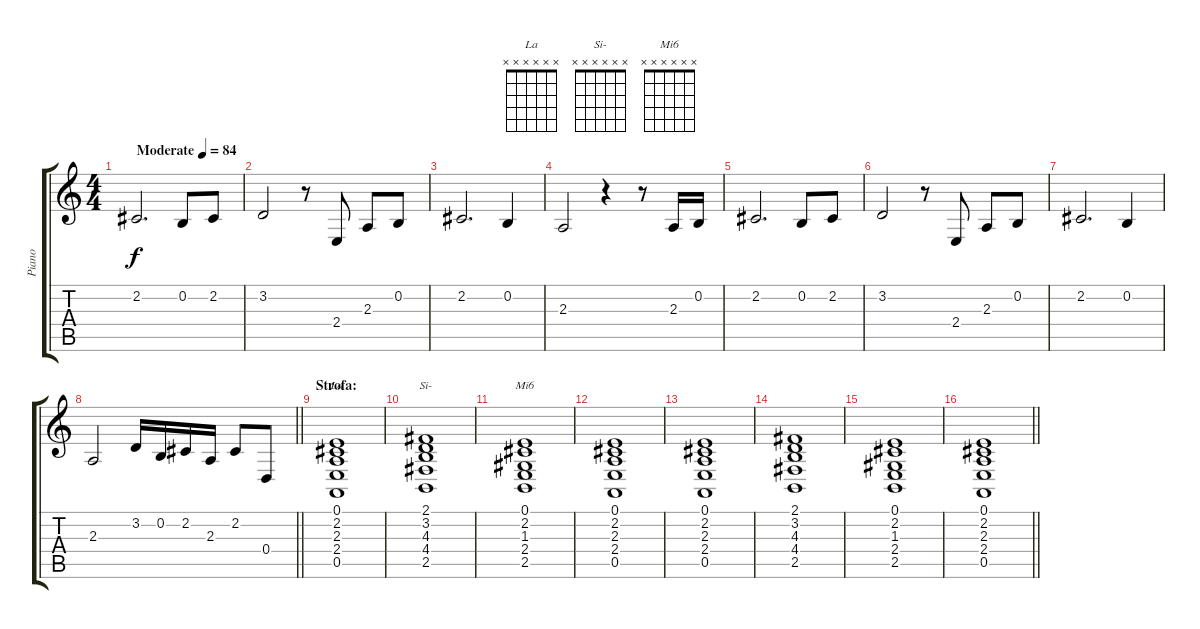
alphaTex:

\track ("Piano" "Piano") {instrument brightacousticpiano}
\staff {score tabs}
\tuning (E4 B3 G3 D3 A2 D2) {hide}
\chord ("La" x x x x x x)
\chord ("Si-" x x x x x x)
\chord ("Mi6" x x x x x x)
\ts (4 4)
\tempo (84 "Moderate")
\clef g2
\ks c
2.2.2{d dy f instrument brightacousticpiano} 0.2.8 2.2.8 |
3.2.2 r.8 2.4.8 2.3.8 0.2.8 |
2.2.2{d} 0.2.4 |
2.3.2 r.4 r.8 2.3.16 0.2.16 |
2.2.2{d} 0.2.8 2.2.8 |
3.2.2 r.8 2.4.8 2.3.8 0.2.8 |
2.2.2{d} 0.2.4 |
\barLineRight lightlight
2.3.2 3.2.16 0.2.16 2.2.16 2.3.16 2.2.8 0.4.8 |
\section ("" "Strofa:")
(0.1 2.2 2.3 2.4 0.5).1{ch "La"} |
(2.1 3.2 4.3 4.4 2.5).1{ch "Si-"} |
(0.1 2.2 1.3 2.4 2.5).1{ch "Mi6"} |
(0.1 2.2 2.3 2.4 0.5).1 |
(0.1 2.2 2.3 2.4 0.5).1 |
(2.1 3.2 4.3 4.4 2.5).1 |
(0.1 2.2 1.3 2.4 2.5).1 |
\barLineRight lightlight
(0.1 2.2 2.3 2.4 0.5).1
